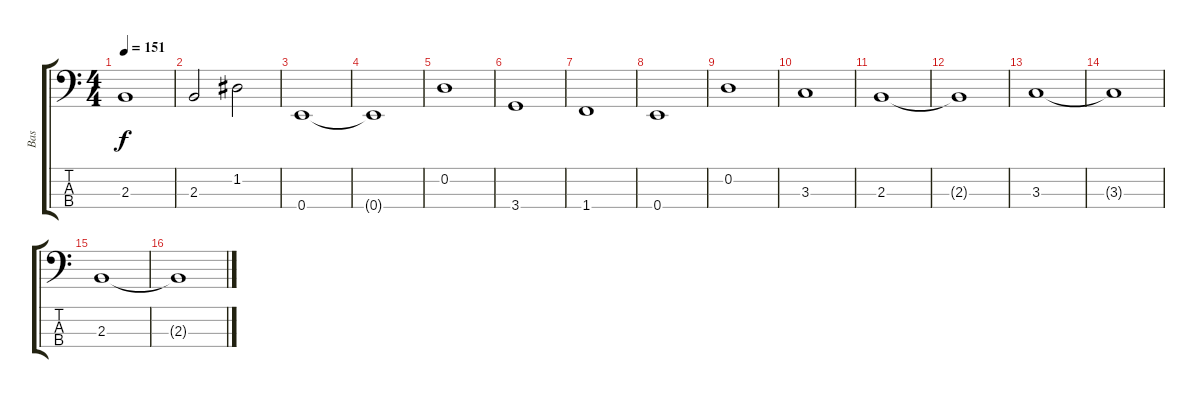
\track ("Bas" "Bas") {instrument acousticbass}
\staff {score tabs}
\tuning (G2 D2 A1 E1) {hide}
\ts (4 4)
\tempo 151
\clef f4
\ks c
2.3.1{dy f} |
2.3.2 1.2.2 |
0.4.1 |
0.4{t}.1 |
0.2.1 |
3.4.1 |
1.4.1 |
0.4.1 |
0.2.1 |
3.3.1 |
2.3.1 |
2.3{t}.1 |
3.3.1 |
3.3{t}.1 |
2.3.1 |
2.3{t}.1
